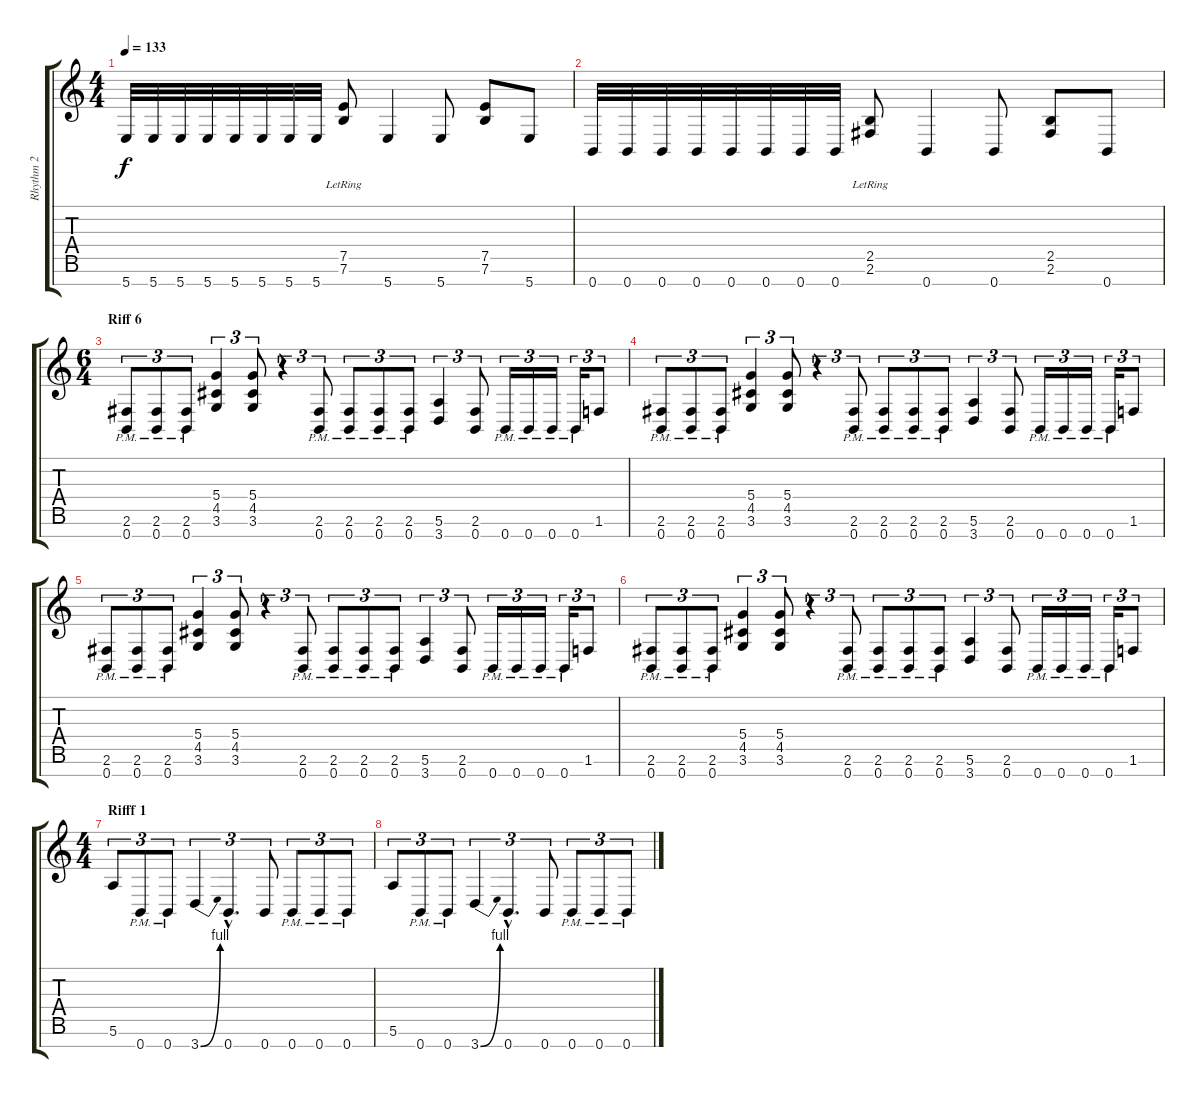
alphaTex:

\track ("Rhythm 2" "Rhythm 2") {instrument overdrivenguitar}
\staff {score tabs}
\tuning (E4 B3 G3 D3 A2 E2 B1) {hide}
\ts (4 4)
\tempo 133
\clef g2
\ks c
5.7.32{dy f} 5.7.32 5.7.32 5.7.32 5.7.32 5.7.32 5.7.32 5.7.32 (7.5{lr} 7.6{lr}).8 5.7.4 5.7.8 (7.5 7.6).8 5.7.8 |
0.7.32 0.7.32 0.7.32 0.7.32 0.7.32 0.7.32 0.7.32 0.7.32 (2.5{lr} 2.6{lr}).8 0.7.4 0.7.8 (2.5 2.6).8 0.7.8 |
\ts (6 4)
\section ("" "Riff 6")
(2.6{pm} 0.7{pm}).8{tu (3 2)} (2.6{pm} 0.7{pm}).8{tu (3 2)} (2.6{pm} 0.7{pm}).8{tu (3 2)} (5.4 4.5 3.6).4{tu (3 2)} (5.4 4.5 3.6).8{tu (3 2)} r.4{tu (3 2)} (2.6{pm} 0.7{pm}).8{tu (3 2)} (2.6{pm} 0.7{pm}).8{tu (3 2)} (2.6{pm} 0.7{pm}).8{tu (3 2)} (2.6{pm} 0.7{pm}).8{tu (3 2)} (5.6 3.7).4{tu (3 2)} (2.6 0.7).8{tu (3 2)} 0.7{pm}.16{tu (3 2)} 0.7{pm}.16{tu (3 2)} 0.7{pm}.16{tu (3 2)} 0.7{pm}.16{tu (3 2)} 1.6.8{tu (3 2)} |
(2.6{pm} 0.7{pm}).8{tu (3 2)} (2.6{pm} 0.7{pm}).8{tu (3 2)} (2.6{pm} 0.7{pm}).8{tu (3 2)} (5.4 4.5 3.6).4{tu (3 2)} (5.4 4.5 3.6).8{tu (3 2)} r.4{tu (3 2)} (2.6{pm} 0.7{pm}).8{tu (3 2)} (2.6{pm} 0.7{pm}).8{tu (3 2)} (2.6{pm} 0.7{pm}).8{tu (3 2)} (2.6{pm} 0.7{pm}).8{tu (3 2)} (5.6 3.7).4{tu (3 2)} (2.6 0.7).8{tu (3 2)} 0.7{pm}.16{tu (3 2)} 0.7{pm}.16{tu (3 2)} 0.7{pm}.16{tu (3 2)} 0.7{pm}.16{tu (3 2)} 1.6.8{tu (3 2)} |
(2.6{pm} 0.7{pm}).8{tu (3 2)} (2.6{pm} 0.7{pm}).8{tu (3 2)} (2.6{pm} 0.7{pm}).8{tu (3 2)} (5.4 4.5 3.6).4{tu (3 2)} (5.4 4.5 3.6).8{tu (3 2)} r.4{tu (3 2)} (2.6{pm} 0.7{pm}).8{tu (3 2)} (2.6{pm} 0.7{pm}).8{tu (3 2)} (2.6{pm} 0.7{pm}).8{tu (3 2)} (2.6{pm} 0.7{pm}).8{tu (3 2)} (5.6 3.7).4{tu (3 2)} (2.6 0.7).8{tu (3 2)} 0.7{pm}.16{tu (3 2)} 0.7{pm}.16{tu (3 2)} 0.7{pm}.16{tu (3 2)} 0.7{pm}.16{tu (3 2)} 1.6.8{tu (3 2)} |
(2.6{pm} 0.7{pm}).8{tu (3 2)} (2.6{pm} 0.7{pm}).8{tu (3 2)} (2.6{pm} 0.7{pm}).8{tu (3 2)} (5.4 4.5 3.6).4{tu (3 2)} (5.4 4.5 3.6).8{tu (3 2)} r.4{tu (3 2)} (2.6{pm} 0.7{pm}).8{tu (3 2)} (2.6{pm} 0.7{pm}).8{tu (3 2)} (2.6{pm} 0.7{pm}).8{tu (3 2)} (2.6{pm} 0.7{pm}).8{tu (3 2)} (5.6 3.7).4{tu (3 2)} (2.6 0.7).8{tu (3 2)} 0.7{pm}.16{tu (3 2)} 0.7{pm}.16{tu (3 2)} 0.7{pm}.16{tu (3 2)} 0.7{pm}.16{tu (3 2)} 1.6.8{tu (3 2)} |
\ts (4 4)
\section ("" "Rifff 1")
5.6.8{tu (3 2)} 0.7{pm}.8{tu (3 2)} 0.7{pm}.8{tu (3 2)} 3.7{be (bend 0 0 60 4)}.4{tu (3 2)} 0.7{hac}.4{d tu (3 2)} 0.7.8{tu (3 2)} 0.7{pm}.8{tu (3 2)} 0.7{pm}.8{tu (3 2)} 0.7{pm}.8{tu (3 2)} |
5.6.8{tu (3 2)} 0.7{pm}.8{tu (3 2)} 0.7{pm}.8{tu (3 2)} 3.7{be (bend 0 0 60 4)}.4{tu (3 2)} 0.7{hac}.4{d tu (3 2)} 0.7.8{tu (3 2)} 0.7{pm}.8{tu (3 2)} 0.7{pm}.8{tu (3 2)} 0.7{pm}.8{tu (3 2)}
